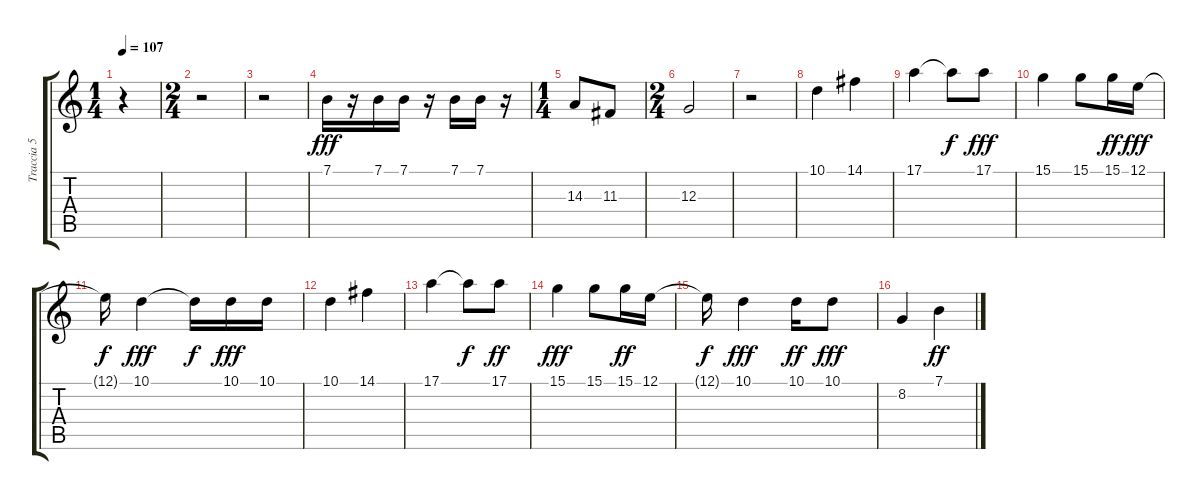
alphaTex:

\track ("Traccia 5" "Traccia 5") {instrument flute}
\staff {score tabs}
\tuning (E4 B3 G3 D3 A2 E2) {hide}
\ts (1 4)
\tempo 107
\clef g2
\ks c
r.4{dy fff} |
\ts (2 4)
r.2 |
r.2 |
7.1.16 r.16 7.1.16 7.1.16 r.16 7.1.16 7.1.16 r.16 |
\ts (1 4)
14.3.8 11.3.8 |
\ts (2 4)
12.3.2 |
r.2 |
10.1.4 14.1.4 |
17.1.4 17.1{t}.8{dy f} 17.1.8{dy fff} |
15.1.4 15.1.8 15.1.16{dy ff} 12.1.16{dy fff} |
12.1{t}.16{dy f} 10.1.4{dy fff} 10.1{t}.16{dy f} 10.1.16{dy fff} 10.1.16 |
10.1.4 14.1.4 |
17.1.4 17.1{t}.8{dy f} 17.1.8{dy ff} |
15.1.4{dy fff} 15.1.8 15.1.16{dy ff} 12.1.16 |
12.1{t}.16{dy f} 10.1.4{dy fff} 10.1.16{dy ff} 10.1.8{dy fff} |
8.2.4 7.1.4{dy ff}
